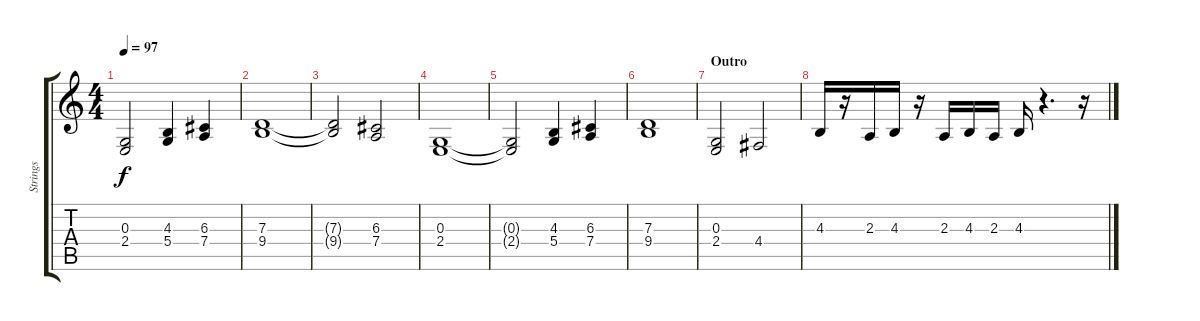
\track ("Strings" "Strings") {instrument synthstrings1}
\staff {score tabs}
\tuning (E4 B3 G3 D3 A2 E2) {hide}
\ts (4 4)
\tempo 97
\clef g2
\ks c
(0.3{t} 2.4{t}).2{dy f} (4.3 5.4).4 (6.3 7.4).4 |
(7.3 9.4).1 |
(7.3{t} 9.4{t}).2 (6.3 7.4).2 |
(0.3 2.4).1 |
(0.3{t} 2.4{t}).2 (4.3 5.4).4 (6.3 7.4).4 |
(7.3 9.4).1 |
\section ("" "Outro")
(0.3 2.4).2 4.4.2 |
4.3.16 r.16 2.3.16 4.3.16 r.16 2.3.16 4.3.16 2.3.16 4.3.16 r.4{d} r.16
